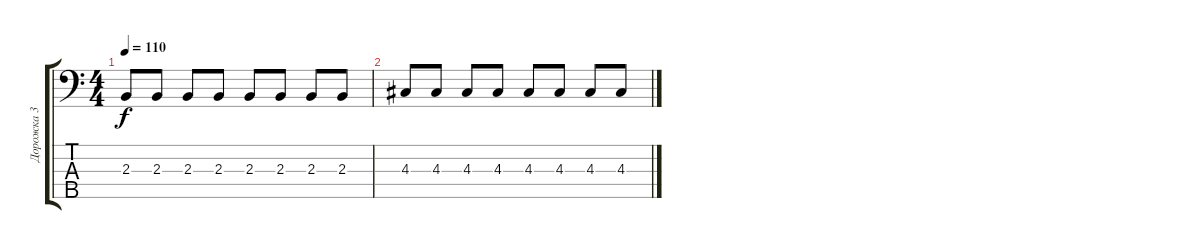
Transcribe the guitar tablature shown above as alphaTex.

\track ("Дорожка 3" "Дорожка 3") {instrument fretlessbass}
\staff {score tabs}
\tuning (G2 D2 A1 E1 B0) {hide}
\ts (4 4)
\tempo 110
\clef f4
\ks c
2.3.8{dy f} 2.3.8 2.3.8 2.3.8 2.3.8 2.3.8 2.3.8 2.3.8 |
4.3.8 4.3.8 4.3.8 4.3.8 4.3.8 4.3.8 4.3.8 4.3.8
